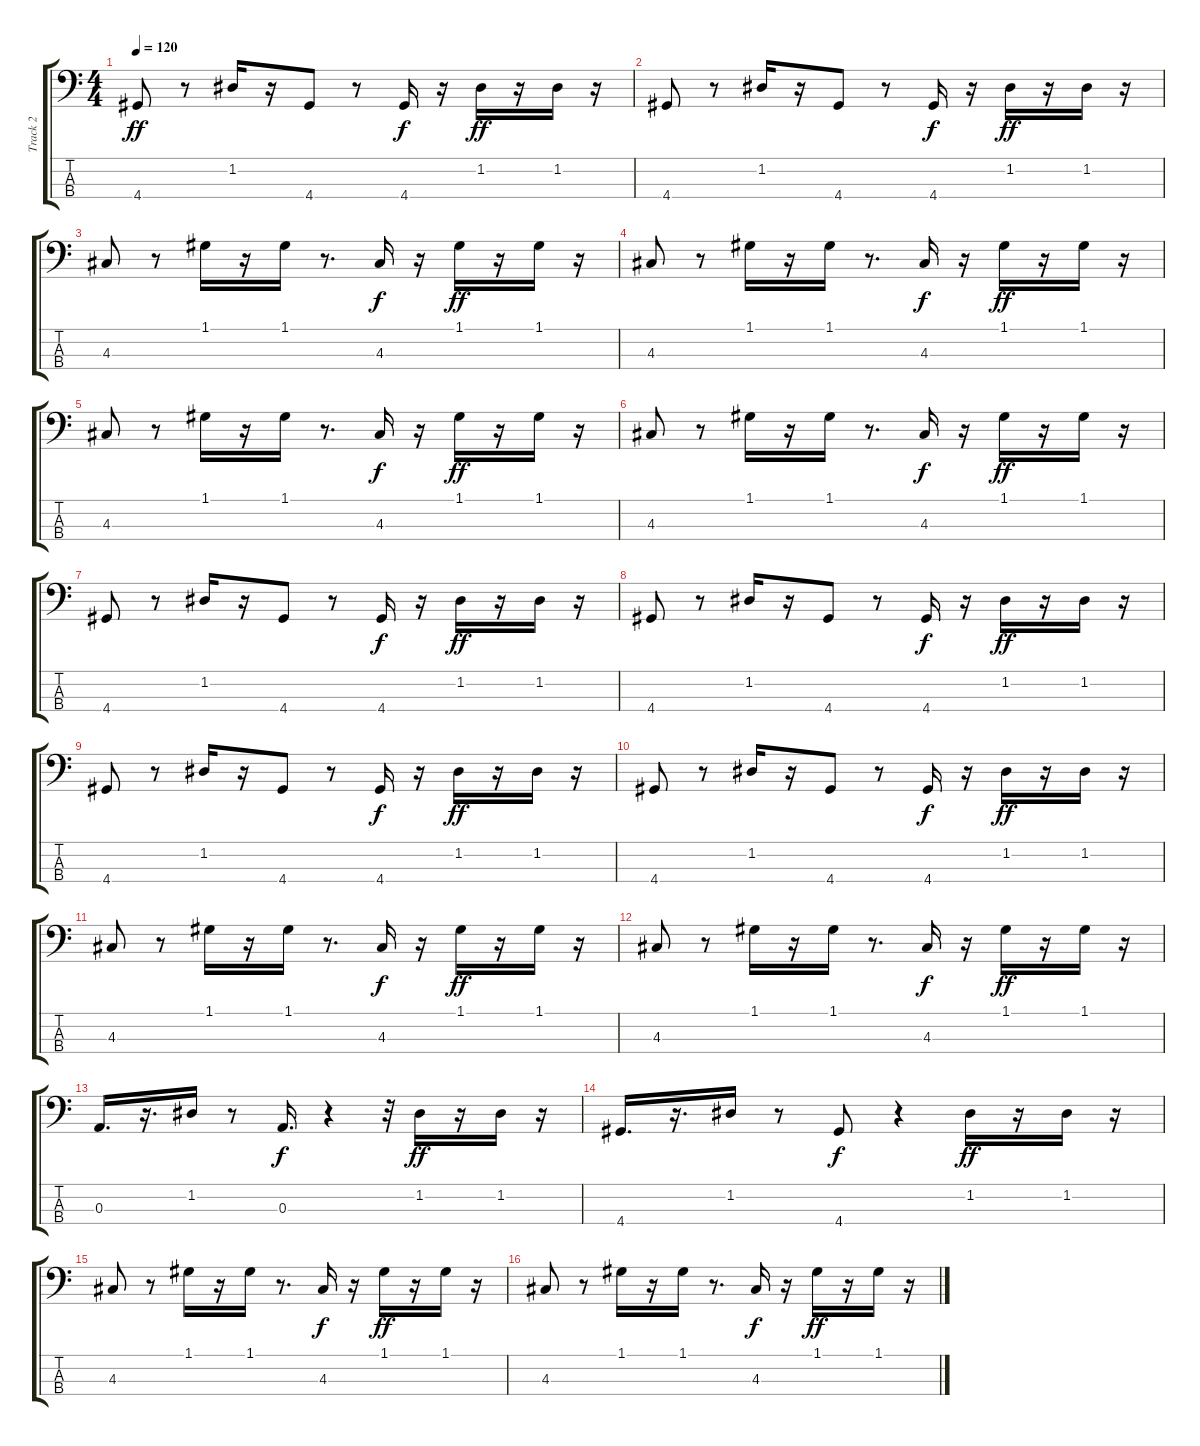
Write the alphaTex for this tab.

\track ("Track 2" "Track 2") {instrument electricbassfinger}
\staff {score tabs}
\tuning (G2 D2 A1 E1) {hide}
\ts (4 4)
\tempo 120
\clef f4
\ks c
4.4.8{dy ff} r.8 1.2.16 r.16 4.4.8 r.8 4.4.16{dy f} r.16 1.2.16{dy ff} r.16 1.2.16 r.16 |
4.4.8 r.8 1.2.16 r.16 4.4.8 r.8 4.4.16{dy f} r.16 1.2.16{dy ff} r.16 1.2.16 r.16 |
4.3.8 r.8 1.1.16 r.16 1.1.16 r.8{d} 4.3.16{dy f} r.16 1.1.16{dy ff} r.16 1.1.16 r.16 |
4.3.8 r.8 1.1.16 r.16 1.1.16 r.8{d} 4.3.16{dy f} r.16 1.1.16{dy ff} r.16 1.1.16 r.16 |
4.3.8 r.8 1.1.16 r.16 1.1.16 r.8{d} 4.3.16{dy f} r.16 1.1.16{dy ff} r.16 1.1.16 r.16 |
4.3.8 r.8 1.1.16 r.16 1.1.16 r.8{d} 4.3.16{dy f} r.16 1.1.16{dy ff} r.16 1.1.16 r.16 |
4.4.8 r.8 1.2.16 r.16 4.4.8 r.8 4.4.16{dy f} r.16 1.2.16{dy ff} r.16 1.2.16 r.16 |
4.4.8 r.8 1.2.16 r.16 4.4.8 r.8 4.4.16{dy f} r.16 1.2.16{dy ff} r.16 1.2.16 r.16 |
4.4.8 r.8 1.2.16 r.16 4.4.8 r.8 4.4.16{dy f} r.16 1.2.16{dy ff} r.16 1.2.16 r.16 |
4.4.8 r.8 1.2.16 r.16 4.4.8 r.8 4.4.16{dy f} r.16 1.2.16{dy ff} r.16 1.2.16 r.16 |
4.3.8 r.8 1.1.16 r.16 1.1.16 r.8{d} 4.3.16{dy f} r.16 1.1.16{dy ff} r.16 1.1.16 r.16 |
4.3.8 r.8 1.1.16 r.16 1.1.16 r.8{d} 4.3.16{dy f} r.16 1.1.16{dy ff} r.16 1.1.16 r.16 |
0.3.16{d} r.16{d} 1.2.16 r.8 0.3.16{d dy f} r.4 r.32 1.2.16{dy ff} r.16 1.2.16 r.16 |
4.4.16{d} r.16{d} 1.2.16 r.8 4.4.8{dy f} r.4 1.2.16{dy ff} r.16 1.2.16 r.16 |
4.3.8 r.8 1.1.16 r.16 1.1.16 r.8{d} 4.3.16{dy f} r.16 1.1.16{dy ff} r.16 1.1.16 r.16 |
4.3.8 r.8 1.1.16 r.16 1.1.16 r.8{d} 4.3.16{dy f} r.16 1.1.16{dy ff} r.16 1.1.16 r.16
